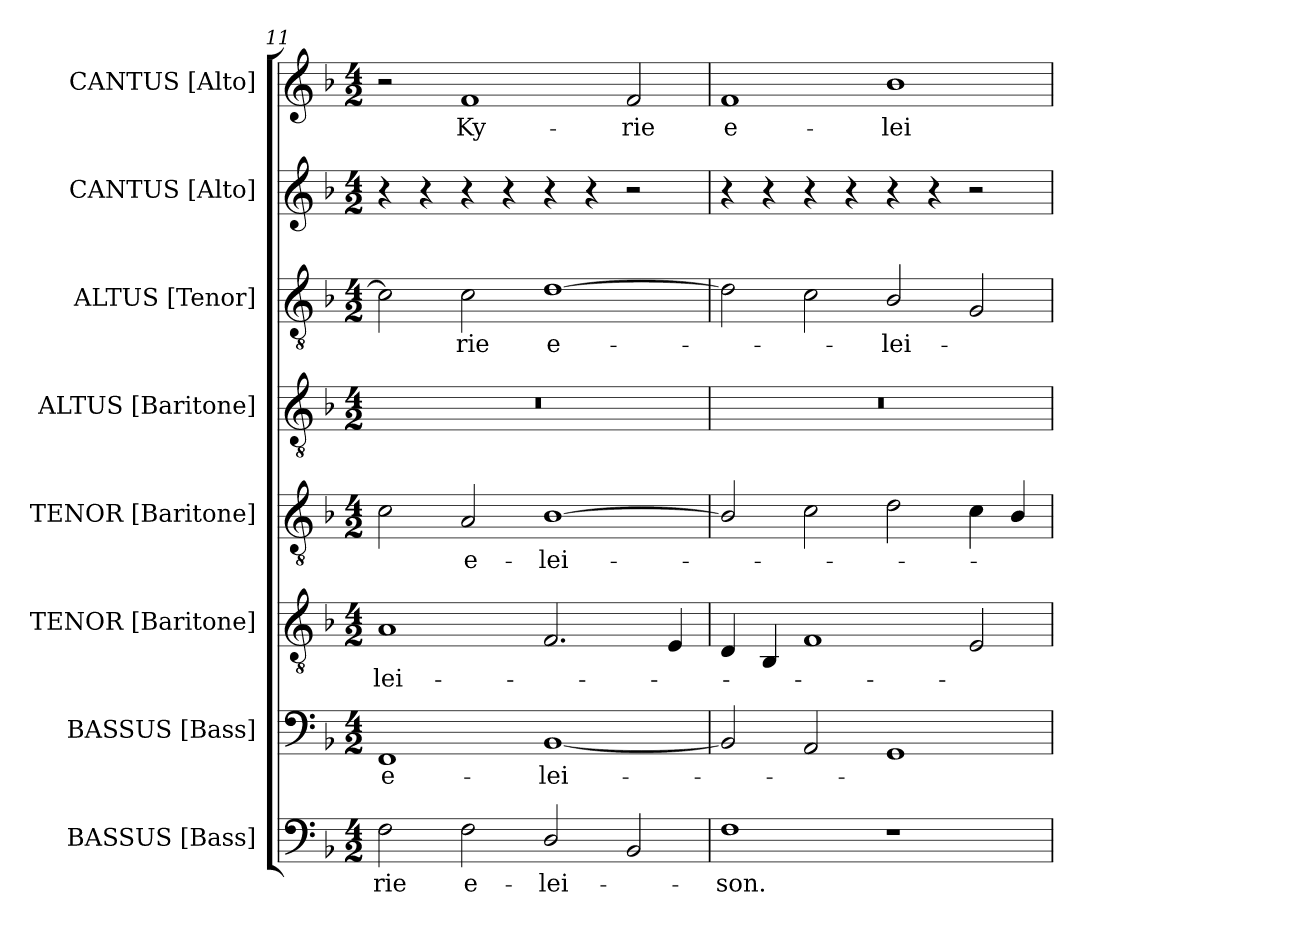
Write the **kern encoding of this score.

**kern	**text	**kern	**text	**kern	**text	**kern	**text	**kern	**kern	**text	**kern	**kern	**text
*part8	*part8	*part7	*part7	*part6	*part6	*part5	*part5	*part4	*part3	*part3	*part2	*part1	*part1
*staff8	*staff8	*staff7	*staff7	*staff6	*staff6	*staff5	*staff5	*staff4	*staff3	*staff3	*staff2	*staff1	*staff1
*I"BASSUS [Bass]	*	*I"BASSUS [Bass]	*	*I"TENOR [Baritone]	*	*I"TENOR [Baritone]	*	*I"ALTUS [Baritone]	*I"ALTUS [Tenor]	*	*I"CANTUS [Alto]	*I"CANTUS [Alto]	*
*I'B.	*	*I'B.	*	*I'Bar.	*	*I'Bar.	*	*I'Bar.	*I'T.	*	*I'A.	*I'A.	*
*clefF4	*	*clefF4	*	*clefGv2	*	*clefGv2	*	*clefGv2	*clefGv2	*	*clefG2	*clefG2	*
*	*	*	*	*ITrd7c12	*	*ITrd7c12	*	*ITrd7c12	*ITrd7c12	*	*	*	*
*k[b-]	*	*k[b-]	*	*k[b-]	*	*k[b-]	*	*k[b-]	*k[b-]	*	*k[b-]	*k[b-]	*
*F:	*	*F:	*	*F:	*	*F:	*	*F:	*F:	*	*F:	*F:	*
*M4/2	*	*M4/2	*	*M4/2	*	*M4/2	*	*M4/2	*M4/2	*	*M4/2	*M4/2	*
=11	=11	=11	=11	=11	=11	=11	=11	=11	=11	=11	=11	=11	=11
!	!LO:LY:b:color=#000000	!	!	!	!	!	!	!	!	!	!	!	!
!	!	!	!LO:LY:b:color=#000000	!	!	!	!	!	!	!	!	!	!
!	!	!	!	!	!LO:LY:b:color=#000000	!	!	!LO:N:vis=1	!	!	!	!	!
2Fi\	-rie	1FFi	e-	1AAi	-lei-	2Ci\	.	0r	2Ci\]	.	4r	2r	.
.	.	.	.	.	.	.	.	.	.	.	4r	.	.
!	!LO:LY:b:color=#000000	!	!	!	!	!	!	!	!	!	!	!	!
!	!	!	!	!	!	!	!LO:LY:b:color=#000000	!	!	!	!	!	!
!	!	!	!	!	!	!	!	!	!	!LO:LY:b:color=#000000	!	!	!
!	!	!	!	!	!	!	!	!	!	!	!	!	!LO:LY:b:color=#000000
2Fi\	e-	.	.	.	.	2AAi/	e-	.	2Ci\	-rie	4r	1fi	Ky-
.	.	.	.	.	.	.	.	.	.	.	4r	.	.
!	!LO:LY:b:color=#000000	!	!	!	!	!	!	!	!	!	!	!	!
!	!	!	!LO:LY:b:color=#000000	!	!	!	!	!	!	!	!	!	!
!	!	!	!	!	!	!	!LO:LY:b:color=#000000	!	!	!	!	!	!
!	!	!	!	!	!	!	!	!	!	!LO:LY:b:color=#000000	!	!	!
2Di/	-lei-	[1BB-i	-lei-	2.FFi/	.	[1BB-i	-lei-	.	[1Di	e-	4r	.	.
.	.	.	.	.	.	.	.	.	.	.	4r	.	.
!	!	!	!	!	!	!	!	!	!	!	!	!	!LO:LY:b:color=#000000
2BB-i/	.	.	.	.	.	.	.	.	.	.	2r	2fi/	-rie
.	.	.	.	4EEi/	.	.	.	.	.	.	.	.	.
=12	=12	=12	=12	=12	=12	=12	=12	=12	=12	=12	=12	=12	=12
!	!LO:LY:b:color=#000000	!	!	!	!	!	!	!LO:N:vis=1	!	!	!	!	!
!	!	!	!	!	!	!	!	!	!	!	!	!	!LO:LY:b:color=#000000
1Fi	-son.	2BB-i/]	.	4DDi/	.	2BB-i/]	.	0r	2Di\]	.	4r	1fi	e-
.	.	.	.	4BBB-i/	.	.	.	.	.	.	4r	.	.
.	.	2AAi/	.	1FFi	.	2Ci\	.	.	2Ci\	.	4r	.	.
.	.	.	.	.	.	.	.	.	.	.	4r	.	.
!	!	!	!	!	!	!	!	!	!	!LO:LY:b:color=#000000	!	!	!
!	!	!	!	!	!	!	!	!	!	!	!	!	!LO:LY:b:color=#000000
1r	.	1GGi	.	.	.	2Di\	.	.	2BB-i/	-lei-	4r	1b-i	-lei-
.	.	.	.	.	.	.	.	.	.	.	4r	.	.
.	.	.	.	2EEi/	.	4Ci\	.	.	2GGi/	.	2r	.	.
.	.	.	.	.	.	4BB-i/	.	.	.	.	.	.	.
=	=	=	=	=	=	=	=	=	=	=	=	=	=
*-	*-	*-	*-	*-	*-	*-	*-	*-	*-	*-	*-	*-	*-
